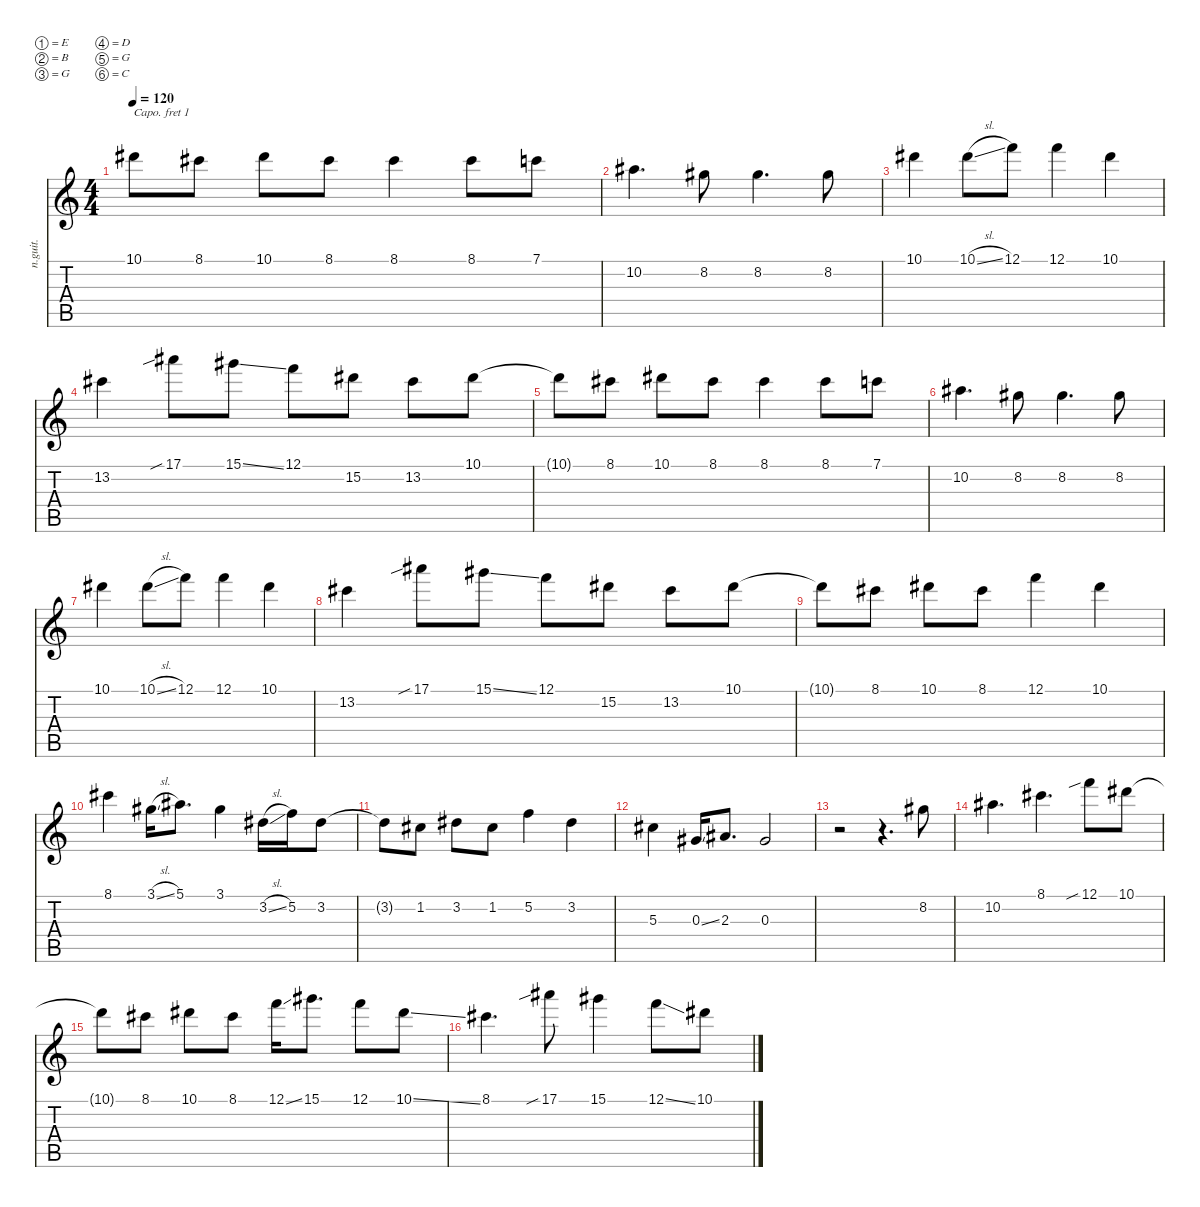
\defaultSystemsLayout 4
\hideDynamics
\bracketExtendMode nobrackets
\otherSystemsTrackNameOrientation horizontal
\track ("Guitar 1" "n.guit.") {defaultSystemsLayout 6 solo instrument acousticguitarnylon}
\staff {score tabs}
\capo 1
\tuning (E4 B3 G3 D3 G2 C2)
\ts (4 4)
\tempo 120
\clef g2
\ks c
10.1{t acc #}.8{dy mf beam Down} 8.1{acc #}.8{beam Down} 10.1{acc #}.8{beam Down} 8.1{acc #}.8{beam Down} 8.1{acc #}.4{beam Down} 8.1{acc #}.8{beam Down} 7.1.8{beam Down} |
10.2{acc #}.4{d beam Down} 8.2{acc #}.8{beam Down} 8.2{acc #}.4{d beam Down} 8.2{acc #}.8{beam Down} |
10.1{acc #}.4{beam Down} 10.1{sl acc #}.8{beam Down} 12.1.8{beam Down} 12.1.4{beam Down} 10.1{acc #}.4{beam Down} |
13.2{acc #}.4{beam Down} 17.1{sib acc #}.8{beam Down} 15.1{ss acc #}.8{beam Down} 12.1.8{beam Down} 15.2{acc #}.8{beam Down} 13.2{acc #}.8{beam Down} 10.1{acc #}.8{beam Down} |
10.1{t acc #}.8{beam Down} 8.1{acc #}.8{beam Down} 10.1{acc #}.8{beam Down} 8.1{acc #}.8{beam Down} 8.1{acc #}.4{beam Down} 8.1{acc #}.8{beam Down} 7.1.8{beam Down} |
10.2{acc #}.4{d beam Down} 8.2{acc #}.8{beam Down} 8.2{acc #}.4{d beam Down} 8.2{acc #}.8{beam Down} |
10.1{acc #}.4{beam Down} 10.1{sl acc #}.8{beam Down} 12.1.8{beam Down} 12.1.4{beam Down} 10.1{acc #}.4{beam Down} |
13.2{acc #}.4{beam Down} 17.1{sib acc #}.8{beam Down} 15.1{ss acc #}.8{beam Down} 12.1.8{beam Down} 15.2{acc #}.8{beam Down} 13.2{acc #}.8{beam Down} 10.1{acc #}.8{beam Down} |
10.1{t acc #}.8{beam Down} 8.1{acc #}.8{beam Down} 10.1{acc #}.8{beam Down} 8.1{acc #}.8{beam Down} 12.1.4{beam Down} 10.1{acc #}.4{beam Down} |
8.1{acc #}.4{beam Down} 3.1{sl acc #}.16{beam Down} 5.1{acc #}.8{d beam Down} 3.1{acc #}.4{beam Down} 3.2{sl acc #}.16{beam Down} 5.2.16{beam Down} 3.2{acc #}.8{beam Down} |
3.2{t acc #}.8{beam Down} 1.2{acc #}.8{beam Down} 3.2{acc #}.8{beam Down} 1.2{acc #}.8{beam Down} 5.2.4{beam Down} 3.2{acc #}.4{beam Down} |
5.3{acc #}.4{beam Down} 0.3{ss acc #}.16{beam Up} 2.3{acc #}.8{d beam Up} 0.3{acc #}.2{beam Up} |
r.2{beam Down} r.4{d beam Down} 8.2{acc #}.8{beam Down} |
10.2{acc #}.4{d beam Down} 8.1{acc #}.4{d beam Down} 12.1{sib}.8{beam Down} 10.1{acc #}.8{beam Down} |
10.1{t acc #}.8{beam Down} 8.1{acc #}.8{beam Down} 10.1{acc #}.8{beam Down} 8.1{acc #}.8{beam Down} 12.1{ss}.16{beam Down} 15.1{acc #}.8{d beam Down} 12.1.8{beam Down} 10.1{ss acc #}.8{beam Down} |
8.1{acc #}.4{d beam Down} 17.1{sib acc #}.8{beam Down} 15.1{acc #}.4{beam Down} 12.1{ss}.8{beam Down} 10.1{acc #}.8{beam Down}
